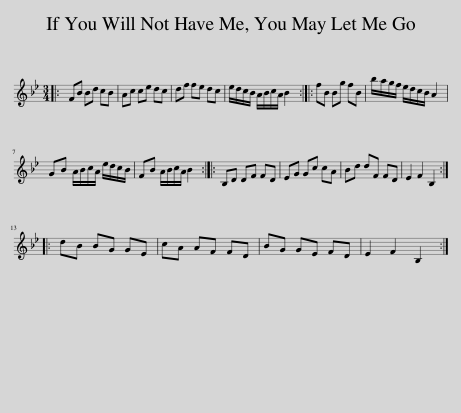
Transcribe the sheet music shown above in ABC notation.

X:1
L:1/8
M:3/4
I:linebreak $
K:Bb
V:1 treble
V:1
|: FB Bd cB | Ac ce dc | df fe dc | e/d/c/B/ A/B/c/A/ B2 :: fB Bg fB | %5
 b/a/g/f/ e/d/c/B/ A2 |$ GB A/B/c/A/ e/d/c/B/ | FB A/B/c/A/ B2 :: B,D DF FD | EG Gc cA | %10
 Bd dF FD | E2 F2 B,2 ::$ dB BG GE | cA AF FD | BG GE FD | %15
 E2 F2 B,2 :| %16
